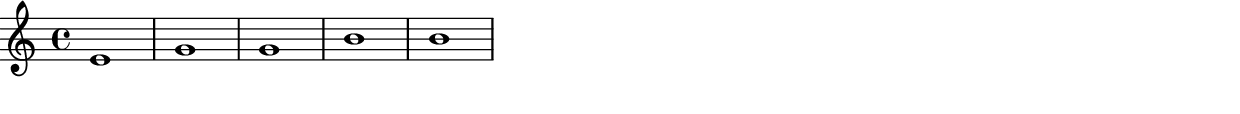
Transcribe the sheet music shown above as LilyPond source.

%% Generated by lilypond-book
%% Options: [exampleindent=10.16\mm,indent=0\mm,line-width=160\mm,paper-height=845.047\pt,paper-width=597.508\pt,papersize='(cons (* 597.508 pt) (* 845.047 pt))]
\include "lilypond-book-preamble.ly"


% ****************************************************************
% Start cut-&-pastable-section
% ****************************************************************

#(ly:set-option 'eps-box-padding 3.000000)



\paper {
  #(set-paper-size '(cons (* 597.508 pt) (* 845.047 pt)))
  indent = 0\mm
  line-width = 160\mm
  % offset the left padding, also add 1mm as lilypond creates cropped
  % images with a little space on the right
  line-width = #(- line-width (* mm  3.000000) (* mm 1))
}

\layout {
  
}




% ****************************************************************
% ly snippet:
% ****************************************************************
\sourcefilename "/lilypond-2.25.21/input/regression/repeat-ds-bar-line.ly"
\sourcefileline 0
\version "2.23.6"

#(ly:set-option 'warning-as-error #t)

\header {
  texidoc="Setting @code{segnoStyle} to @code{bar-line} suppresses the
first segno mark and causes a @emph{D.S.} instruction to say simply
@emph{D.S.} without the mark.  The second segno mark does appear and
the corresponding @emph{D.S.} instruction includes it."
}

\layout {
  \context {
    \Score
    segnoStyle = #'bar-line
  }
}

piece = \new Voice \fixed c' {
  e1
  \repeat segno 2 {
    g1
  }
  \repeat segno 2 {
    b1
  }
}

\score { \piece }
\score { \unfoldRepeats \piece }



% ****************************************************************
% end ly snippet
% ****************************************************************
